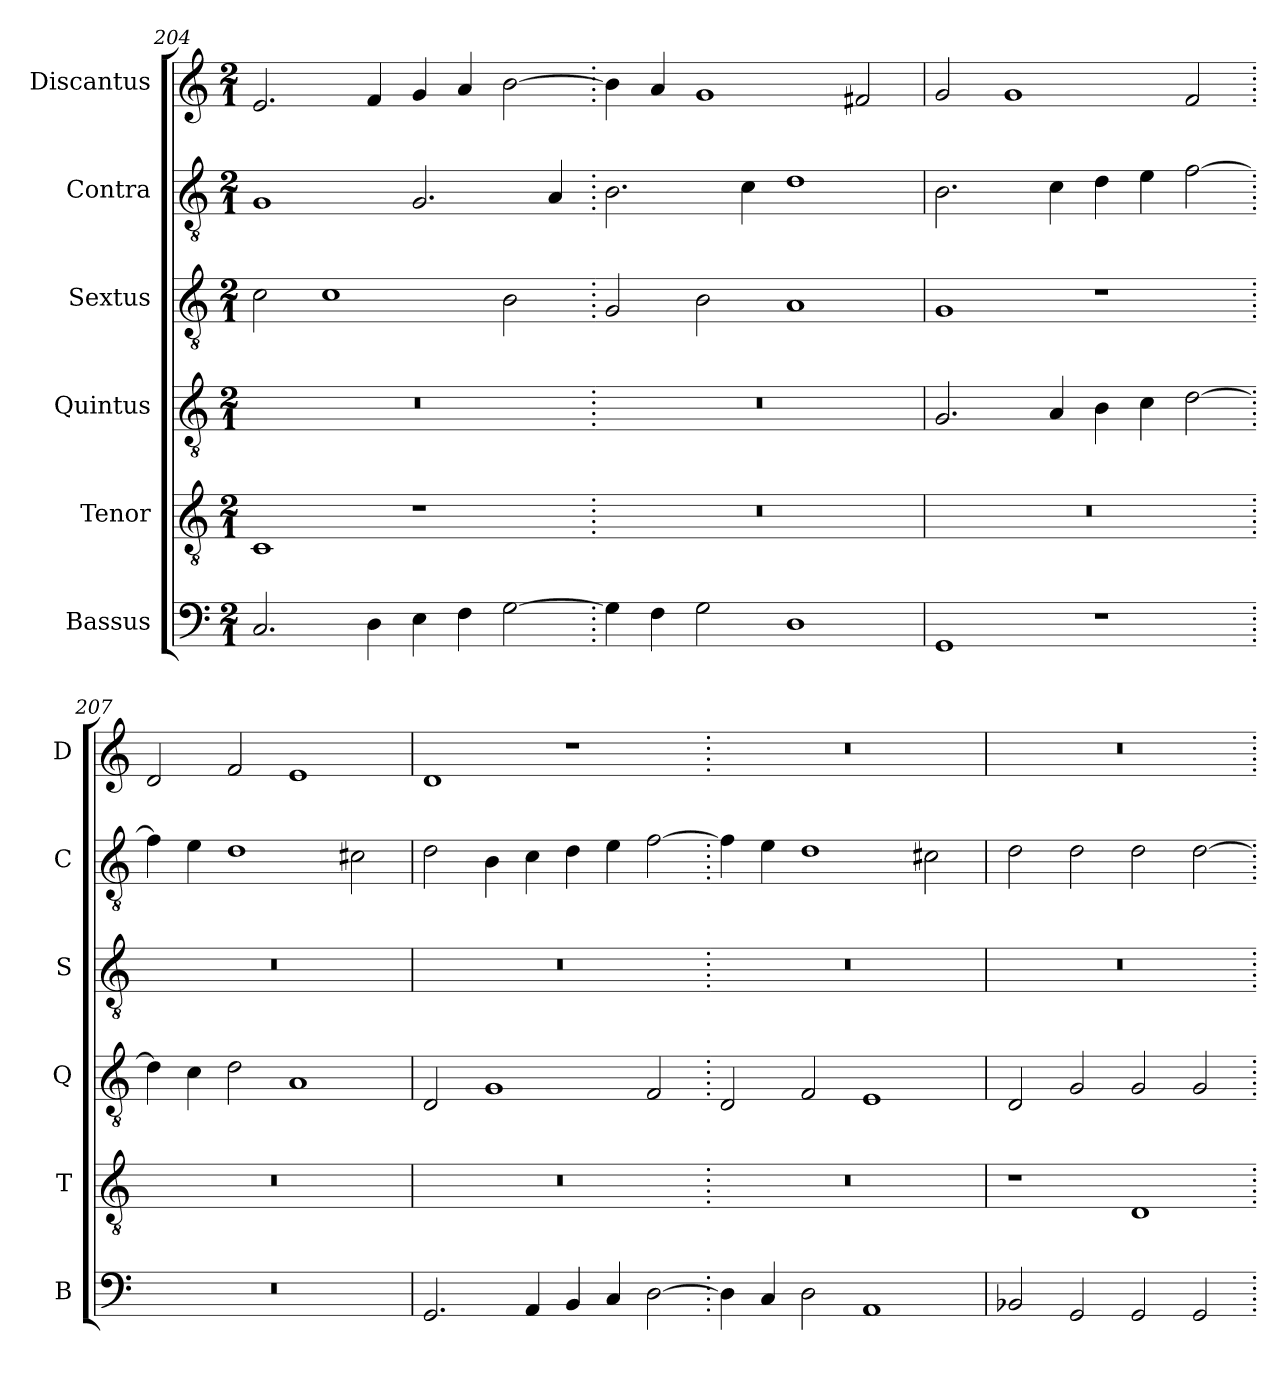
**kern	**kern	**kern	**kern	**kern	**kern
*part6	*part5	*part4	*part3	*part2	*part1
*staff6	*staff5	*staff4	*staff3	*staff2	*staff1
*I"Bassus	*I"Tenor	*I"Quintus	*I"Sextus	*I"Contra	*I"Discantus
*I'B	*I'T	*I'Q	*I'S	*I'C	*I'D
*clefF4	*clefGv2	*clefGv2	*clefGv2	*clefGv2	*clefG2
*k[]	*k[]	*k[]	*k[]	*k[]	*k[]
*M2/1	*M2/1	*M2/1	*M2/1	*M2/1	*M2/1
=204	=204	=204	=204	=204	=204
2.C/	1C	0r	2c\	1G	2.e/
.	.	.	1c	.	.
4D\	.	.	.	.	4f/
4E\	1r	.	.	2.G/	4g/
4F\	.	.	.	.	4a/
[2G\	.	.	2B\	.	[2b\
.	.	.	.	4A/	.
=205.	=205.	=205.	=205.	=205.	=205.
4G\]	0r	0r	2G/	2.B\	4b\]
4F\	.	.	.	.	4a/
2G\	.	.	2B\	.	1g
.	.	.	.	4c\	.
1D	.	.	1A	1d	.
.	.	.	.	.	2f#X/
=206	=206	=206	=206	=206	=206
1GG	0r	2.G/	1G	2.B\	2g/
.	.	.	.	.	1g
.	.	4A/	.	4c\	.
1r	.	4B\	1r	4d\	.
.	.	4c\	.	4e\	.
.	.	[2d\	.	[2f\	2f/
=207.	=207.	=207.	=207.	=207.	=207.
0r	0r	4d\]	0r	4f\]	2d/
.	.	4c\	.	4e\	.
.	.	2d\	.	1d	2f/
.	.	1A	.	.	1e
.	.	.	.	2c#X\	.
=208	=208	=208	=208	=208	=208
2.GG/	0r	2D/	0r	2d\	1d
.	.	1G	.	4B\	.
4AA/	.	.	.	4c\	.
4BB/	.	.	.	4d\	1r
4C/	.	.	.	4e\	.
[2D\	.	2F/	.	[2f\	.
=209.	=209.	=209.	=209.	=209.	=209.
4D\]	0r	2D/	0r	4f\]	0r
4C/	.	.	.	4e\	.
2D\	.	2F/	.	1d	.
1AA	.	1E	.	.	.
.	.	.	.	2c#X\	.
=210	=210	=210	=210	=210	=210
2BB-X/	1r	2D/	0r	2d\	0r
2GG/	.	2G/	.	2d\	.
2GG/	1D	2G/	.	2d\	.
2GG/	.	2G/	.	[2d\	.
=.	=.	=.	=.	=.	=.
*-	*-	*-	*-	*-	*-
